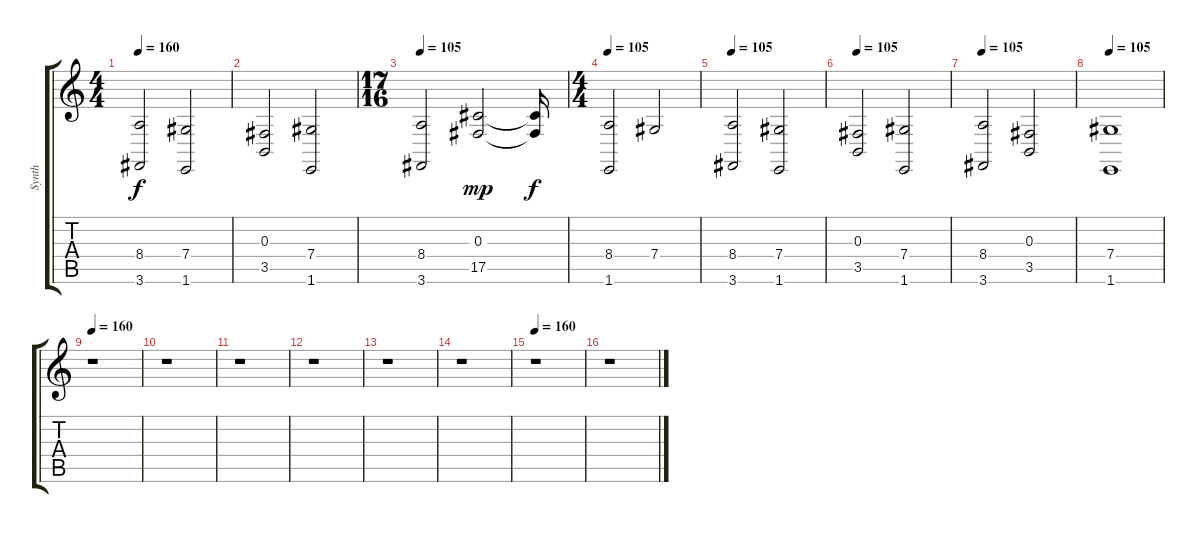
\track ("Synth" "Synth") {instrument synthstrings1}
\staff {score tabs}
\tuning (Eb4 Bb3 Gb3 Db3 Ab2 Eb2) {hide}
\ts (4 4)
\tempo 160
\tempo 105
\tempo 160
\clef g2
\ks c
(8.4 3.6).2{dy f volume 9 instrument synthstrings1} (7.4 1.6).2 |
(0.3 3.5).2 (7.4 1.6).2 |
\ts (17 16)
\tempo 105
(8.4 3.6).2 (0.3 17.5).2{dy mp} (0.3{t} 17.5{t}).16{dy f} |
\ts (4 4)
\tempo 105
(8.4 1.6).2 7.4.2 |
\tempo 105
(8.4 3.6).2 (7.4 1.6).2 |
\tempo 105
(0.3 3.5).2 (7.4 1.6).2 |
\tempo 105
(8.4 3.6).2 (0.3 3.5).2 |
\tempo 105
(7.4 1.6).1 |
\tempo 160
r.1{volume 12} |
r.1 |
r.1 |
r.1 |
r.1 |
r.1 |
\tempo 160
r.1 |
r.1
